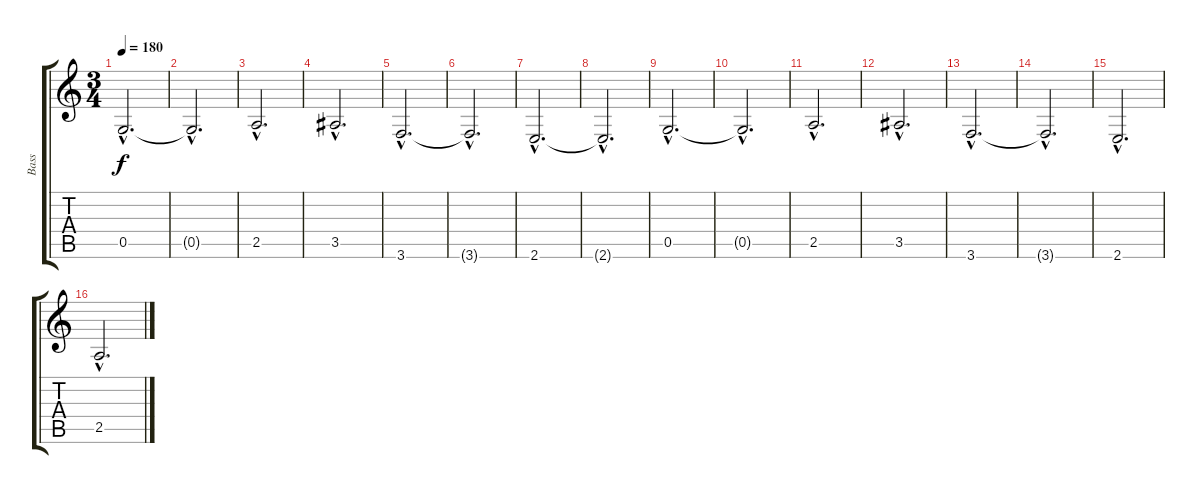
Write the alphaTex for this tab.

\track ("Bass" "Bass") {instrument electricbassfinger}
\staff {score tabs}
\tuning (D4 A3 F3 C3 G2 D2) {hide}
\ts (3 4)
\tempo 180
\clef g2
\ks c
0.5{hac}.2{d dy f} |
0.5{hac t}.2{d} |
2.5{hac}.2{d} |
3.5{hac}.2{d} |
3.6{hac}.2{d} |
3.6{hac t}.2{d} |
2.6{hac}.2{d} |
2.6{hac t}.2{d} |
0.5{hac}.2{d} |
0.5{hac t}.2{d} |
2.5{hac}.2{d} |
3.5{hac}.2{d} |
3.6{hac}.2{d} |
3.6{hac t}.2{d} |
2.6{hac}.2{d} |
2.5{hac}.2{d}
